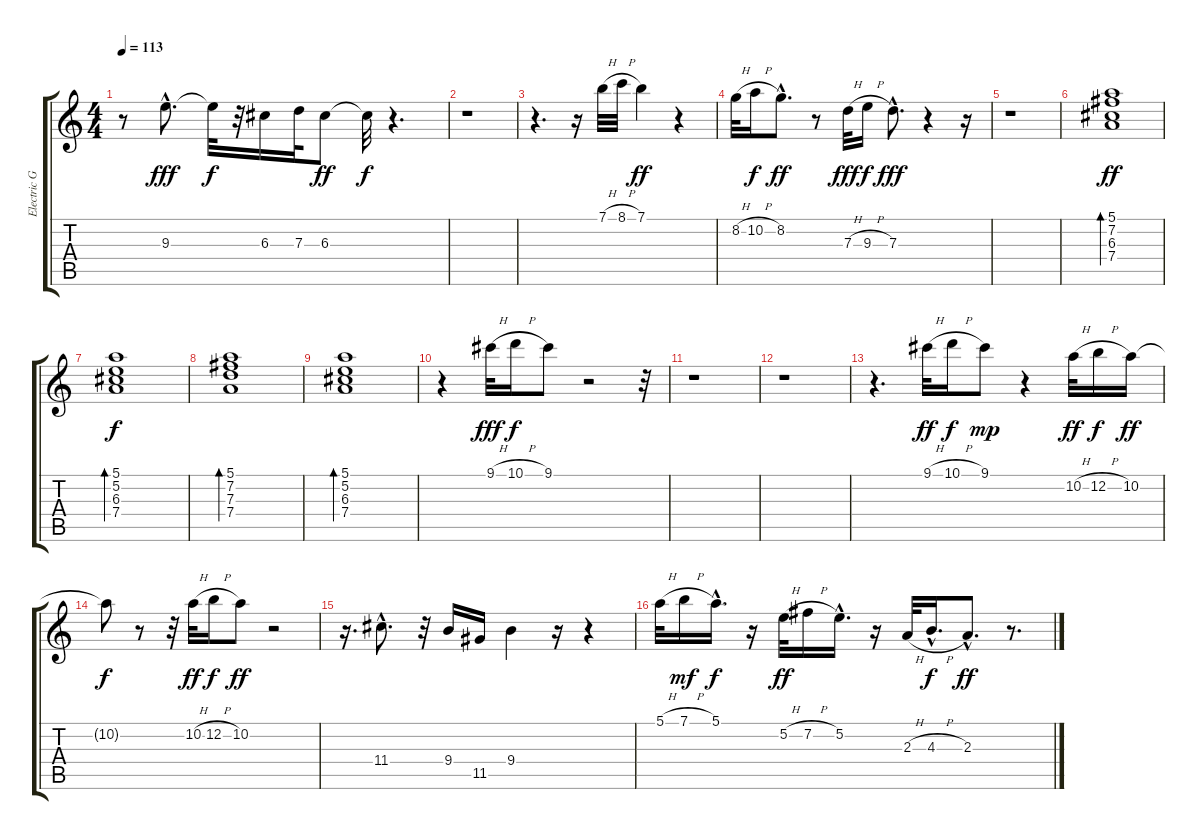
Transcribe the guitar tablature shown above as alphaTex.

\track ("Electric Guitar" "Electric G") {instrument electricguitarmuted}
\staff {score tabs}
\tuning (E4 B3 G3 D3 A2 E2) {hide}
\ts (4 4)
\tempo 113
\clef g2
\ks c
r.8{dy mf} 9.3{hac}.8{d dy fff} 9.3{t}.32{dy f} r.32 6.3.16 7.3.32 6.3.8{dy ff} 6.3{t}.32{dy f} r.4{d} |
r.1 |
r.4{d} r.16 7.1{h}.32 8.1{h}.32 7.1.4{dy ff} r.4 |
8.2{h}.32 10.2{h}.16{dy f} 8.2{hac}.8{d dy ff} r.8 7.3{h}.32{dy fff} 9.3{h}.16{dy f} 7.3{hac}.8{d dy fff} r.4 r.16 |
r.1 |
(5.1 7.2 6.3 7.4).1{bd 120 dy ff} |
(5.1 5.2 6.3 7.4).1{bd 120 dy f} |
(5.1 7.2 7.3 7.4).1{bd 120} |
(5.1 5.2 6.3 7.4).1{bd 120} |
r.4 9.1{h}.32{dy fff} 10.1{h}.16{dy f} 9.1.8 r.2 r.32 |
r.1 |
r.1 |
r.4{d} 9.1{h}.32{dy ff} 10.1{h}.16{dy f} 9.1.8{dy mp} r.4 10.2{h}.32{dy ff} 12.2{h}.16{dy f} 10.2.16{dy ff} |
10.2{t}.8{dy f} r.8 r.32 10.2{h}.32{dy ff} 12.2{h}.16{dy f} 10.2.8{dy ff} r.2 |
r.16{d} 11.4{hac}.8{d} r.32 9.4.16 11.5.16 9.4.4 r.16 r.4 |
5.1{h}.32 7.1{h}.16{dy mf} 5.1{hac}.16{d dy f} r.16 5.2{h}.32{dy ff} 7.2{h}.16 5.2{hac}.16{d} r.16 2.3{h}.32 4.3{h hac}.16{d dy f} 2.3{hac}.8{d dy ff} r.8{d}
